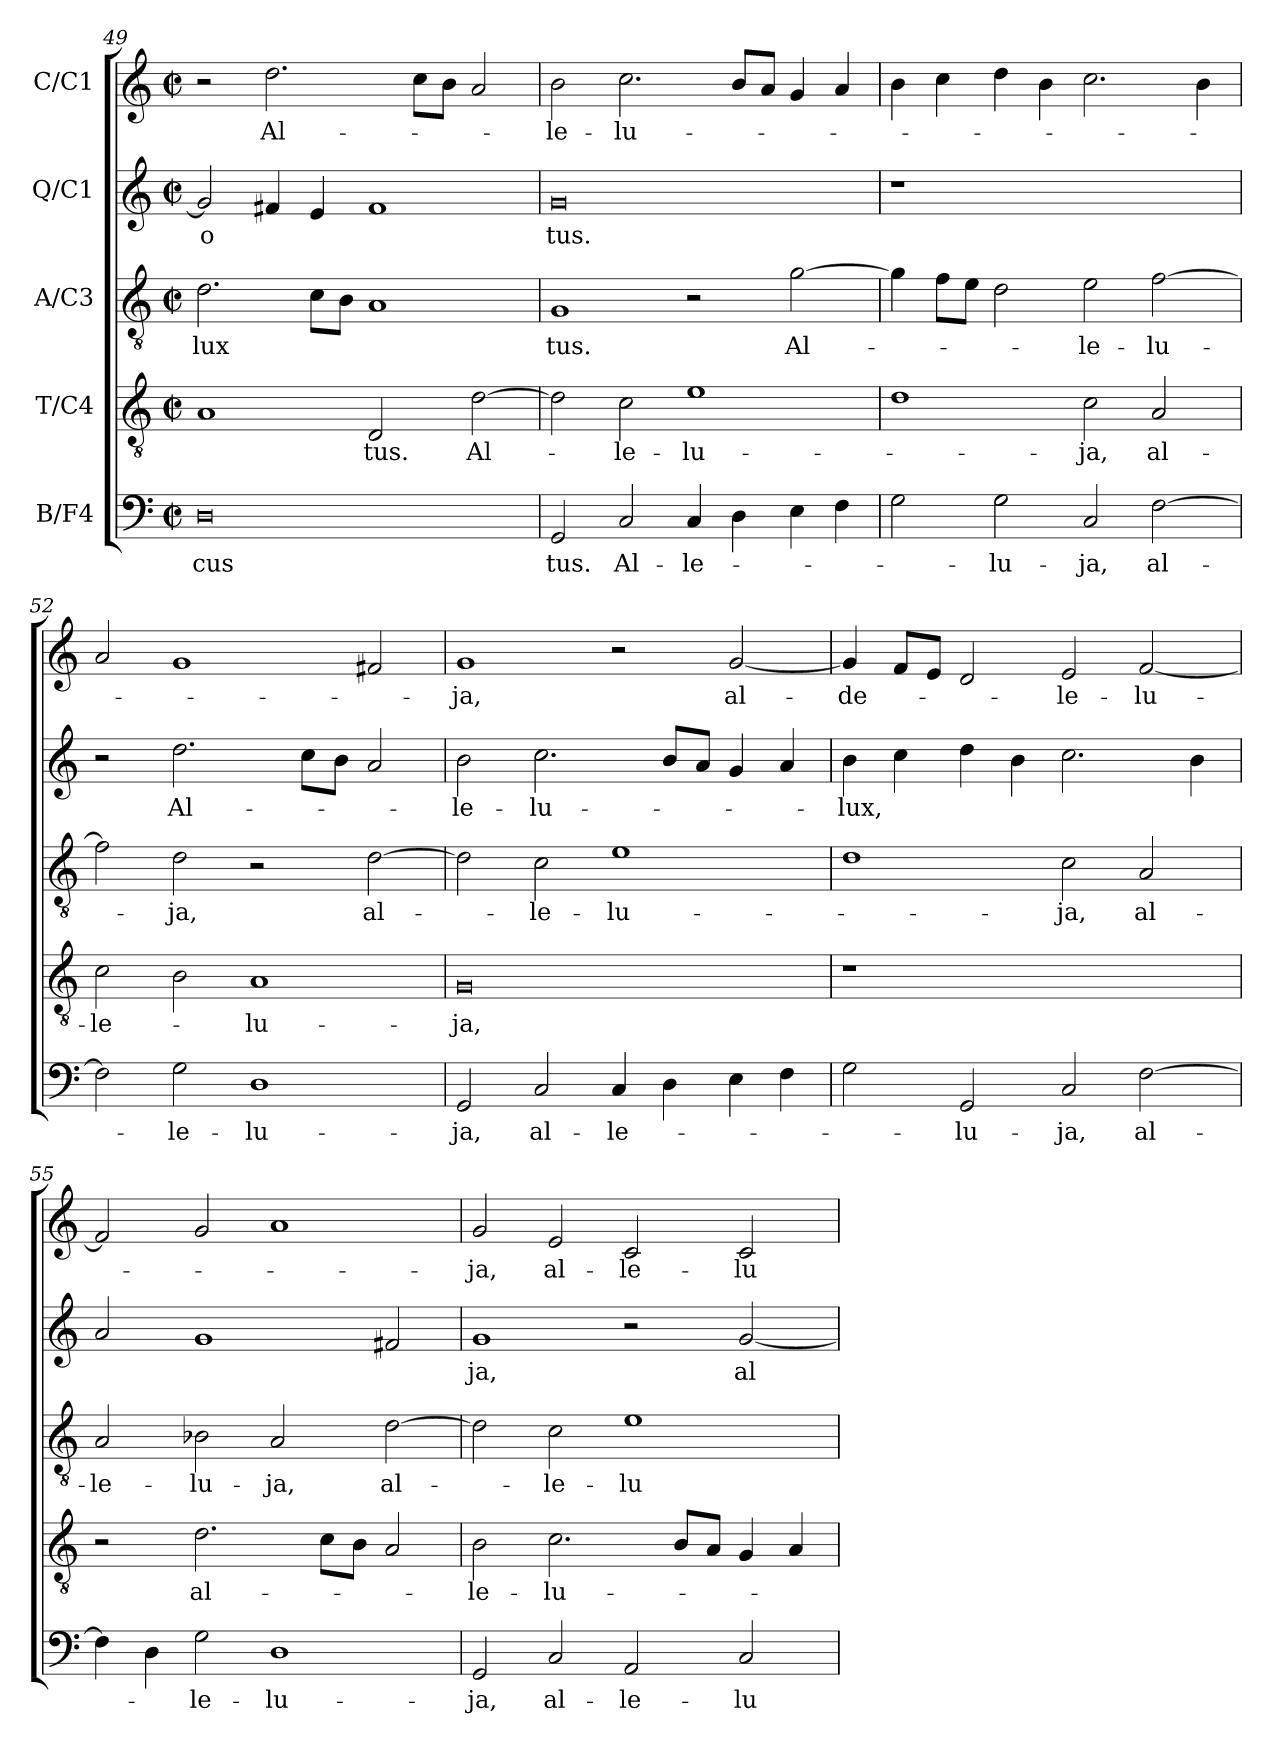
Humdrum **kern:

**kern	**text	**kern	**text	**kern	**text	**kern	**text	**kern	**text
*part5	*part5	*part4	*part4	*part3	*part3	*part2	*part2	*part1	*part1
*staff5	*staff5	*staff4	*staff4	*staff3	*staff3	*staff2	*staff2	*staff1	*staff1
*I"B/F4	*	*I"T/C4	*	*I"A/C3	*	*I"Q/C1	*	*I"C/C1	*
!!LO:PB:g=z
*clefF4	*	*clefGv2	*	*clefGv2	*	*clefG2	*	*clefG2	*
*k[]	*	*k[]	*	*k[]	*	*k[]	*	*k[]	*
*C:	*	*C:	*	*C:	*	*C:	*	*C:	*
*M2/2	*	*M2/2	*	*M2/2	*	*M2/2	*	*M2/2	*
*met(c|)	*	*met(c|)	*	*met(c|)	*	*met(c|)	*	*met(c|)	*
=49	=49	=49	=49	=49	=49	=49	=49	=49	=49
!	!LO:LY:b	!	!	!	!LO:LY:b	!	!LO:LY:b	!	!
0D	-cus	1A	.	2.d\	-lux	2g/]	-o	2r	.
!	!	!	!	!	!	!	!	!	!LO:LY:b
.	.	.	.	.	.	4f#X/	.	2.dd\	Al-
.	.	.	.	8c\L	.	4e/	.	.	.
.	.	.	.	8B\J	.	.	.	.	.
!	!	!	!LO:LY:b	!	!	!	!	!	!
.	.	2D/	-tus.	1A	.	1f#	.	.	.
.	.	.	.	.	.	.	.	8cc\L	.
.	.	.	.	.	.	.	.	8b\J	.
!	!	!	!LO:LY:b	!	!	!	!	!	!
.	.	[2d\	Al-	.	.	.	.	2a/	.
=50	=50	=50	=50	=50	=50	=50	=50	=50	=50
!	!LO:LY:b	!	!	!	!LO:LY:b	!	!LO:LY:b	!	!LO:LY:b
2GG/	tus.	2d\]	.	1G	tus.	0g	tus.	2b\	-le-
!	!LO:LY:b	!	!LO:LY:b	!	!	!	!	!	!LO:LY:b
2C/	Al-	2c\	-le-	.	.	.	.	2.cc\	-lu-
!	!LO:LY:b	!	!LO:LY:b	!	!	!	!	!	!
4C/	-le-	1e	-lu-	2r	.	.	.	.	.
4D\	.	.	.	.	.	.	.	8b/L	.
.	.	.	.	.	.	.	.	8a/J	.
!	!	!	!	!	!LO:LY:b	!	!	!	!
4E\	.	.	.	[2g\	Al-	.	.	4g/	.
4F\	.	.	.	.	.	.	.	4a/	.
=51	=51	=51	=51	=51	=51	=51	=51	=51	=51
2G\	.	1d	.	4g\]	.	1r	.	4b\	.
.	.	.	.	8f\L	.	.	.	4cc\	.
.	.	.	.	8e\J	.	.	.	.	.
!	!LO:LY:b	!	!	!	!	!	!	!	!
2G\	-lu-	.	.	2d\	.	.	.	4dd\	.
.	.	.	.	.	.	.	.	4b\	.
!	!LO:LY:b	!	!LO:LY:b	!	!LO:LY:b	!	!	!	!
2C/	-ja,	2c\	-ja,	2e\	-le-	1ryy	.	2.cc\	.
!	!LO:LY:b	!	!LO:LY:b	!	!LO:LY:b	!	!	!	!
[2F\	al-	2A/	al-	[2f\	-lu-	.	.	.	.
.	.	.	.	.	.	.	.	4b\	.
=52	=52	=52	=52	=52	=52	=52	=52	=52	=52
!	!	!	!LO:LY:b	!	!	!	!	!	!
2F\]	.	2c\	-le-	2f\]	.	2r	.	2a/	.
!	!LO:LY:b	!	!	!	!LO:LY:b	!	!LO:LY:b	!	!
2G\	-le-	2B\	.	2d\	-ja,	2.dd\	Al-	1g	.
!	!LO:LY:b	!	!LO:LY:b	!	!	!	!	!	!
1D	-lu-	1A	-lu-	2r	.	.	.	.	.
.	.	.	.	.	.	8cc\L	.	.	.
.	.	.	.	.	.	8b\J	.	.	.
!	!	!	!	!	!LO:LY:b	!	!	!	!
.	.	.	.	[2d\	al-	2a/	.	2f#X/	.
=53	=53	=53	=53	=53	=53	=53	=53	=53	=53
!	!LO:LY:b	!	!LO:LY:b	!	!	!	!LO:LY:b	!	!LO:LY:b
2GG/	-ja,	0G	-ja,	2d\]	.	2b\	-le-	1g	-ja,
!	!LO:LY:b	!	!	!	!LO:LY:b	!	!LO:LY:b	!	!
2C/	al-	.	.	2c\	-le-	2.cc\	-lu-	.	.
!	!LO:LY:b	!	!	!	!LO:LY:b	!	!	!	!
4C/	-le-	.	.	1e	-lu-	.	.	2r	.
4D\	.	.	.	.	.	8b/L	.	.	.
.	.	.	.	.	.	8a/J	.	.	.
!	!	!	!	!	!	!	!	!	!LO:LY:b
4E\	.	.	.	.	.	4g/	.	[2g/	al-
4F\	.	.	.	.	.	4a/	.	.	.
!!LO:LB:g=z
=54	=54	=54	=54	=54	=54	=54	=54	=54	=54
!	!	!	!	!	!	!	!LO:LY:b	!	!LO:LY:b
2G\	.	1r	.	1d	.	4b\	-lux,	4g/]	-de-
.	.	.	.	.	.	4cc\	.	8f/L	.
.	.	.	.	.	.	.	.	8e/J	.
!	!LO:LY:b	!	!	!	!	!	!	!	!
2GG/	-lu-	.	.	.	.	4dd\	.	2d/	.
.	.	.	.	.	.	4b\	.	.	.
!	!LO:LY:b	!	!	!	!LO:LY:b	!	!	!	!LO:LY:b
2C/	-ja,	1ryy	.	2c\	-ja,	2.cc\	.	2e/	-le-
!	!LO:LY:b	!	!	!	!LO:LY:b	!	!	!	!LO:LY:b
[2F\	al-	.	.	2A/	al-	.	.	[2f/	-lu-
.	.	.	.	.	.	4b\	.	.	.
=55	=55	=55	=55	=55	=55	=55	=55	=55	=55
!	!	!	!	!	!LO:LY:b	!	!	!	!
4F\]	.	2r	.	2A/	-le-	2a/	.	2f/]	.
4D\	.	.	.	.	.	.	.	.	.
!	!LO:LY:b	!	!LO:LY:b	!	!LO:LY:b	!	!	!	!
2G\	-le-	2.d\	al-	2B-X\	-lu-	1g	.	2g/	.
!	!LO:LY:b	!	!	!	!LO:LY:b	!	!	!	!
1D	-lu-	.	.	2A/	-ja,	.	.	1a	.
.	.	8c\L	.	.	.	.	.	.	.
.	.	8B\J	.	.	.	.	.	.	.
!	!	!	!	!	!LO:LY:b	!	!	!	!
.	.	2A/	.	[2d\	al-	2f#X/	.	.	.
=56	=56	=56	=56	=56	=56	=56	=56	=56	=56
!	!LO:LY:b	!	!LO:LY:b	!	!	!	!LO:LY:b	!	!LO:LY:b
2GG/	-ja,	2B\	-le-	2d\]	.	1g	ja,	2g/	-ja,
!	!LO:LY:b	!	!LO:LY:b	!	!LO:LY:b	!	!	!	!LO:LY:b
2C/	al-	2.c\	-lu-	2c\	-le-	.	.	2e/	al-
!	!LO:LY:b	!	!	!	!LO:LY:b	!	!	!	!LO:LY:b
2AA/	-le-	.	.	1e	-lu-	2r	.	2c/	-le-
.	.	8B/L	.	.	.	.	.	.	.
.	.	8A/J	.	.	.	.	.	.	.
!	!LO:LY:b	!	!	!	!	!	!LO:LY:b	!	!LO:LY:b
2C/	-lu-	4G/	.	.	.	[2g/	al-	2c/	-lu-
.	.	4A/	.	.	.	.	.	.	.
=	=	=	=	=	=	=	=	=	=
*-	*-	*-	*-	*-	*-	*-	*-	*-	*-
